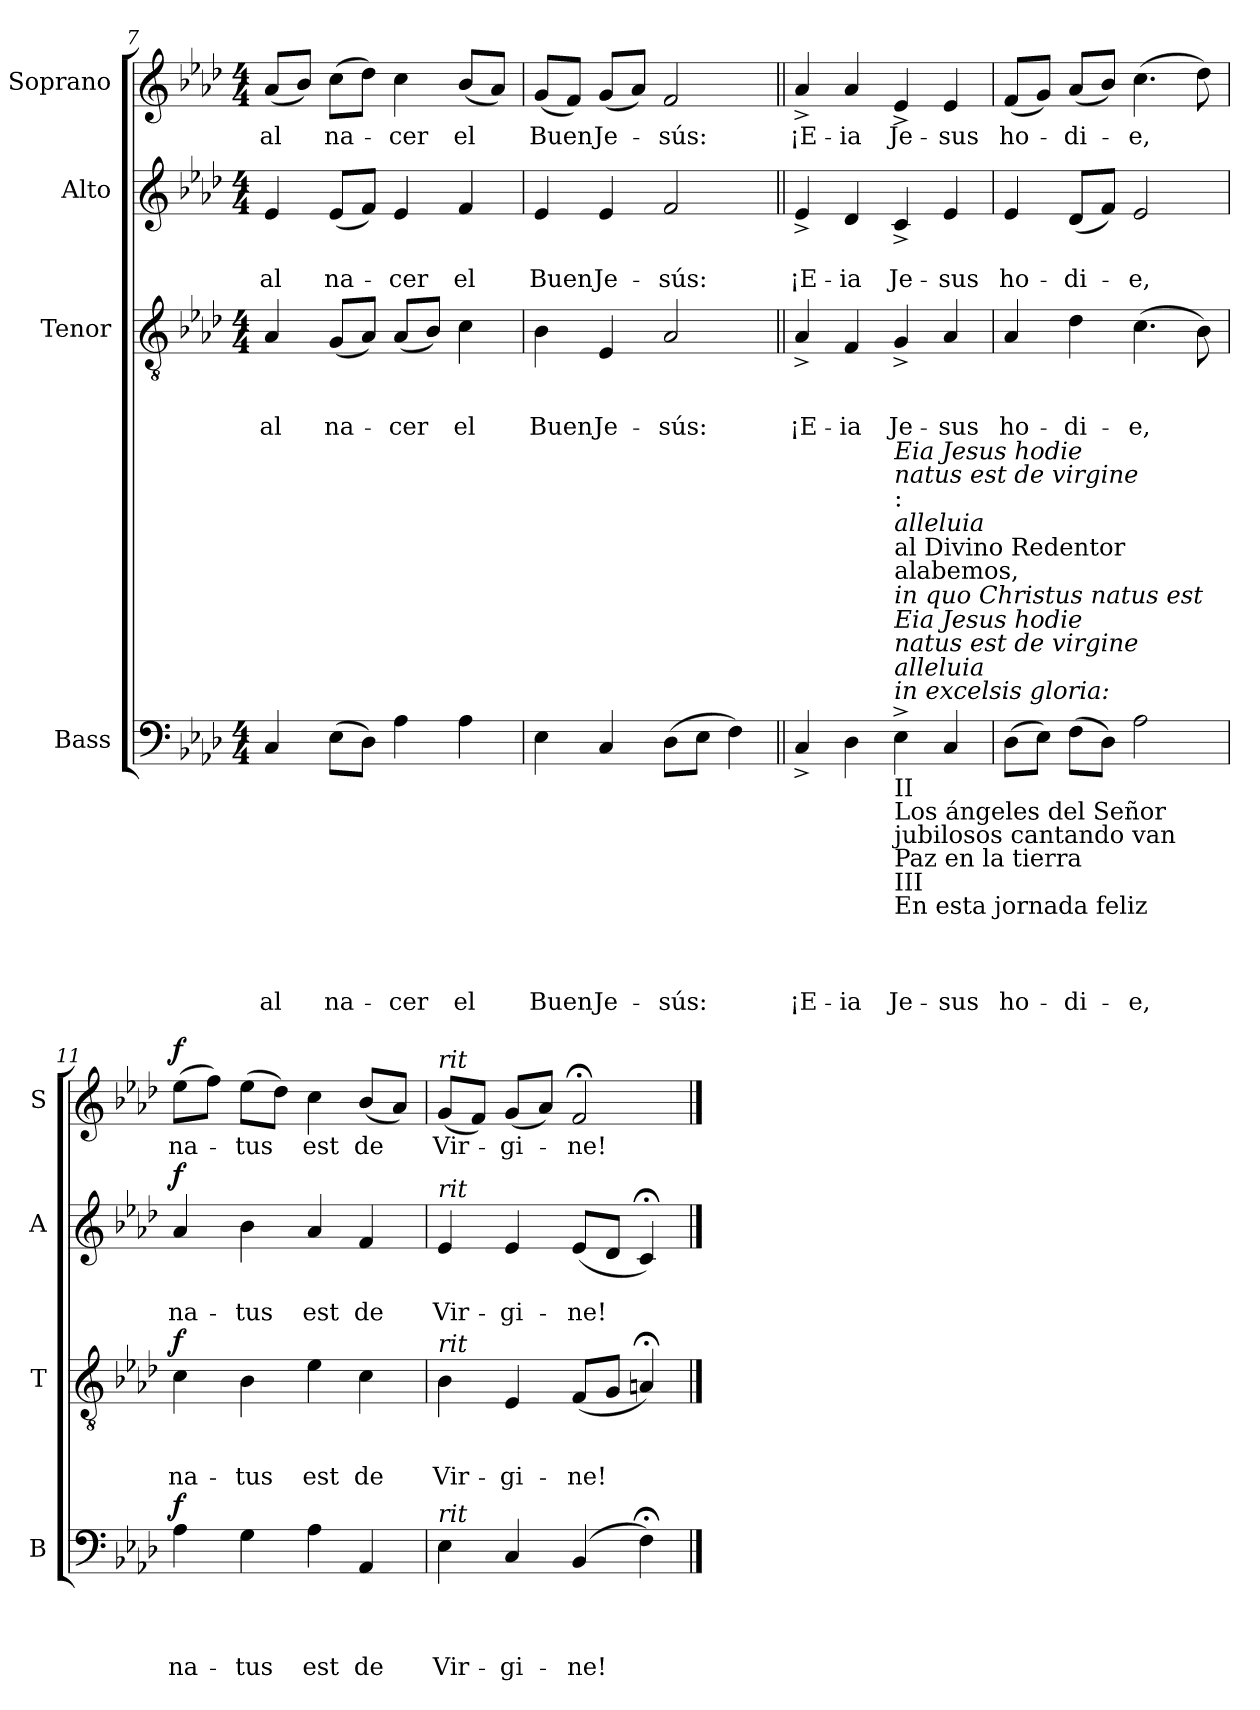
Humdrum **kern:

**kern	**text	**text	**text	**text	**dynam	**kern	**text	**text	**text	**dynam	**kern	**text	**text	**dynam	**kern	**text	**dynam
*part4	*part4	*part4	*part4	*part4	*part4	*part3	*part3	*part3	*part3	*part3	*part2	*part2	*part2	*part2	*part1	*part1	*part1
*staff4	*staff4	*staff4	*staff4	*staff4	*staff4	*staff3	*staff3	*staff3	*staff3	*staff3	*staff2	*staff2	*staff2	*staff2	*staff1	*staff1	*staff1
*I"Bass	*	*	*	*	*	*I"Tenor	*	*	*	*	*I"Alto	*	*	*	*I"Soprano	*	*
*I'B	*	*	*	*	*	*I'T	*	*	*	*	*I'A	*	*	*	*I'S	*	*
*clefF4	*	*	*	*	*	*clefGv2	*	*	*	*	*clefG2	*	*	*	*clefG2	*	*
*k[b-e-a-d-]	*	*	*	*	*	*k[b-e-a-d-]	*	*	*	*	*k[b-e-a-d-]	*	*	*	*k[b-e-a-d-]	*	*
*f:	*	*	*	*	*	*f:	*	*	*	*	*f:	*	*	*	*f:	*	*
*M4/4	*	*	*	*	*	*M4/4	*	*	*	*	*M4/4	*	*	*	*M4/4	*	*
=7	=7	=7	=7	=7	=7	=7	=7	=7	=7	=7	=7	=7	=7	=7	=7	=7	=7
4C/	.	.	.	al	.	4A-/	.	.	al	.	4e-/	.	al	.	(8a-/L	al	.
.	.	.	.	.	.	.	.	.	.	.	.	.	.	.	8b-/J)	.	.
(8E-\L	.	.	.	na-	.	(8G/L	.	.	na-	.	(8e-/L	.	na-	.	(8cc\L	na-	.
8D-\J)	.	.	.	.	.	8A-/J)	.	.	.	.	8f/J)	.	.	.	8dd-\J)	.	.
4A-\	.	.	.	-cer	.	(8A-/L	.	.	-cer	.	4e-/	.	-cer	.	4cc\	-cer	.
.	.	.	.	.	.	8B-/J)	.	.	.	.	.	.	.	.	.	.	.
4A-\	.	.	.	el	.	4c\	.	.	el	.	4f/	.	el	.	(8b-/L	el	.
.	.	.	.	.	.	.	.	.	.	.	.	.	.	.	8a-/J)	.	.
=8	=8	=8	=8	=8	=8	=8	=8	=8	=8	=8	=8	=8	=8	=8	=8	=8	=8
4E-\	.	.	.	Buen	.	4B-\	.	.	Buen	.	4e-/	.	Buen	.	(8g/L	Buen	.
.	.	.	.	.	.	.	.	.	.	.	.	.	.	.	8f/J)	.	.
4C/	.	.	.	Je-	.	4E-/	.	.	Je-	.	4e-/	.	Je-	.	(8g/L	Je-	.
.	.	.	.	.	.	.	.	.	.	.	.	.	.	.	8a-/J)	.	.
(8D-\L	.	.	.	-sús:	.	2A-/	.	.	-sús:	.	2f/	.	-sús:	.	2f/	-sús:	.
8E-\J	.	.	.	.	.	.	.	.	.	.	.	.	.	.	.	.	.
4F\)	.	.	.	.	.	.	.	.	.	.	.	.	.	.	.	.	.
=9||	=9||	=9||	=9||	=9||	=9||	=9||	=9||	=9||	=9||	=9||	=9||	=9||	=9||	=9||	=9||	=9||	=9||
4C^</	.	.	.	¡E-	.	4A-^</	.	.	¡E-	.	4e-^</	.	¡E-	.	4a-^</	¡E-	.
4D-\	.	.	.	-ia	.	4F/	.	.	-ia	.	4d-/	.	-ia	.	4a-/	-ia	.
!LO:TX:b:t=II\nLos ángeles del Señor\njubilosos cantando van\nPaz en la tierra	!	!	!	!	!	!	!	!	!	!	!	!	!	!	!	!	!
!LO:TX:i:t=alleluia\nin excelsis gloria&colon;	!	!	!	!	!	!	!	!	!	!	!	!	!	!	!	!	!
!LO:TX:i:t=Eia Jesus hodie\nnatus est de virgine	!	!	!	!	!	!	!	!	!	!	!	!	!	!	!	!	!
!LO:TX:b:t=III\nEn esta jornada feliz	!	!	!	!	!	!	!	!	!	!	!	!	!	!	!	!	!
!LO:TX:i:t=in quo Christus natus est	!	!	!	!	!	!	!	!	!	!	!	!	!	!	!	!	!
!LO:TX:t=al Divino Redentor \nalabemos,	!	!	!	!	!	!	!	!	!	!	!	!	!	!	!	!	!
!LO:TX:i:t=alleluia	!	!	!	!	!	!	!	!	!	!	!	!	!	!	!	!	!
!LO:TX:t=&colon;	!	!	!	!	!	!	!	!	!	!	!	!	!	!	!	!	!
!LO:TX:i:t=Eia Jesus hodie\nnatus est de virgine	!	!	!	!	!	!	!	!	!	!	!	!	!	!	!	!	!
4E-^>\	.	.	.	Je-	.	4G^</	.	.	Je-	.	4c^</	.	Je-	.	4e-^</	Je-	.
4C/	.	.	.	-sus	.	4A-/	.	.	-sus	.	4e-/	.	-sus	.	4e-/	-sus	.
=10	=10	=10	=10	=10	=10	=10	=10	=10	=10	=10	=10	=10	=10	=10	=10	=10	=10
(8D-\L	.	.	.	ho-	.	4A-/	.	.	ho-	.	4e-/	.	ho-	.	(8f/L	ho-	.
8E-\J)	.	.	.	.	.	.	.	.	.	.	.	.	.	.	8g/J)	.	.
(8F\L	.	.	.	-di-	.	4d-\	.	.	-di-	.	(8d-/L	.	-di-	.	(8a-/L	-di-	.
8D-\J)	.	.	.	.	.	.	.	.	.	.	8f/J)	.	.	.	8b-/J)	.	.
2A-\	.	.	.	-e,	.	(4.c\	.	.	-e,	.	2e-/	.	-e,	.	(4.cc\	-e,	.
.	.	.	.	.	.	8B-\)	.	.	.	.	.	.	.	.	8dd-\)	.	.
!!LO:LB:g=z
=11	=11	=11	=11	=11	=11	=11	=11	=11	=11	=11	=11	=11	=11	=11	=11	=11	=11
!	!	!	!	!	!LO:DY:a	!	!	!	!	!LO:DY:a	!	!	!	!LO:DY:a	!	!	!LO:DY:a
4A-\	.	.	.	na-	f	4c\	.	.	na-	f	4a-/	.	na-	f	(8ee-\L	na-	f
.	.	.	.	.	.	.	.	.	.	.	.	.	.	.	8ff\J)	.	.
4G\	.	.	.	-tus	.	4B-\	.	.	-tus	.	4b-\	.	-tus	.	(8ee-\L	-tus	.
.	.	.	.	.	.	.	.	.	.	.	.	.	.	.	8dd-\J)	.	.
4A-\	.	.	.	est	.	4e-\	.	.	est	.	4a-/	.	est	.	4cc\	est	.
4AA-/	.	.	.	de	.	4c\	.	.	de	.	4f/	.	de	.	(8b-/L	de	.
.	.	.	.	.	.	.	.	.	.	.	.	.	.	.	8a-/J)	.	.
=12	=12	=12	=12	=12	=12	=12	=12	=12	=12	=12	=12	=12	=12	=12	=12	=12	=12
!	!	!	!	!	!	!	!	!	!	!	!	!	!	!	!LO:TX:a:i:t=rit	!	!
!	!	!	!	!	!	!	!	!	!	!	!LO:TX:a:i:t=rit	!	!	!	!	!	!
!	!	!	!	!	!	!LO:TX:a:i:t=rit	!	!	!	!	!	!	!	!	!	!	!
!LO:TX:a:i:t=rit	!	!	!	!	!	!	!	!	!	!	!	!	!	!	!	!	!
4E-\	.	.	.	Vir-	.	4B-\	.	.	Vir-	.	4e-/	.	Vir-	.	(8g/L	Vir-	.
.	.	.	.	.	.	.	.	.	.	.	.	.	.	.	8f/J)	.	.
4C/	.	.	.	-gi-	.	4E-/	.	.	-gi-	.	4e-/	.	-gi-	.	(8g/L	-gi-	.
.	.	.	.	.	.	.	.	.	.	.	.	.	.	.	8a-/J)	.	.
(4BB-/	.	.	.	-ne!	.	(8F/L	.	.	-ne!	.	(8e-/L	.	-ne!	.	2f;</	-ne!	.
.	.	.	.	.	.	8G/J	.	.	.	.	8d-/J	.	.	.	.	.	.
4F;<\)	.	.	.	.	.	4An;</)	.	.	.	.	4c;</)	.	.	.	.	.	.
==	==	==	==	==	==	==	==	==	==	==	==	==	==	==	==	==	==
*-	*-	*-	*-	*-	*-	*-	*-	*-	*-	*-	*-	*-	*-	*-	*-	*-	*-
